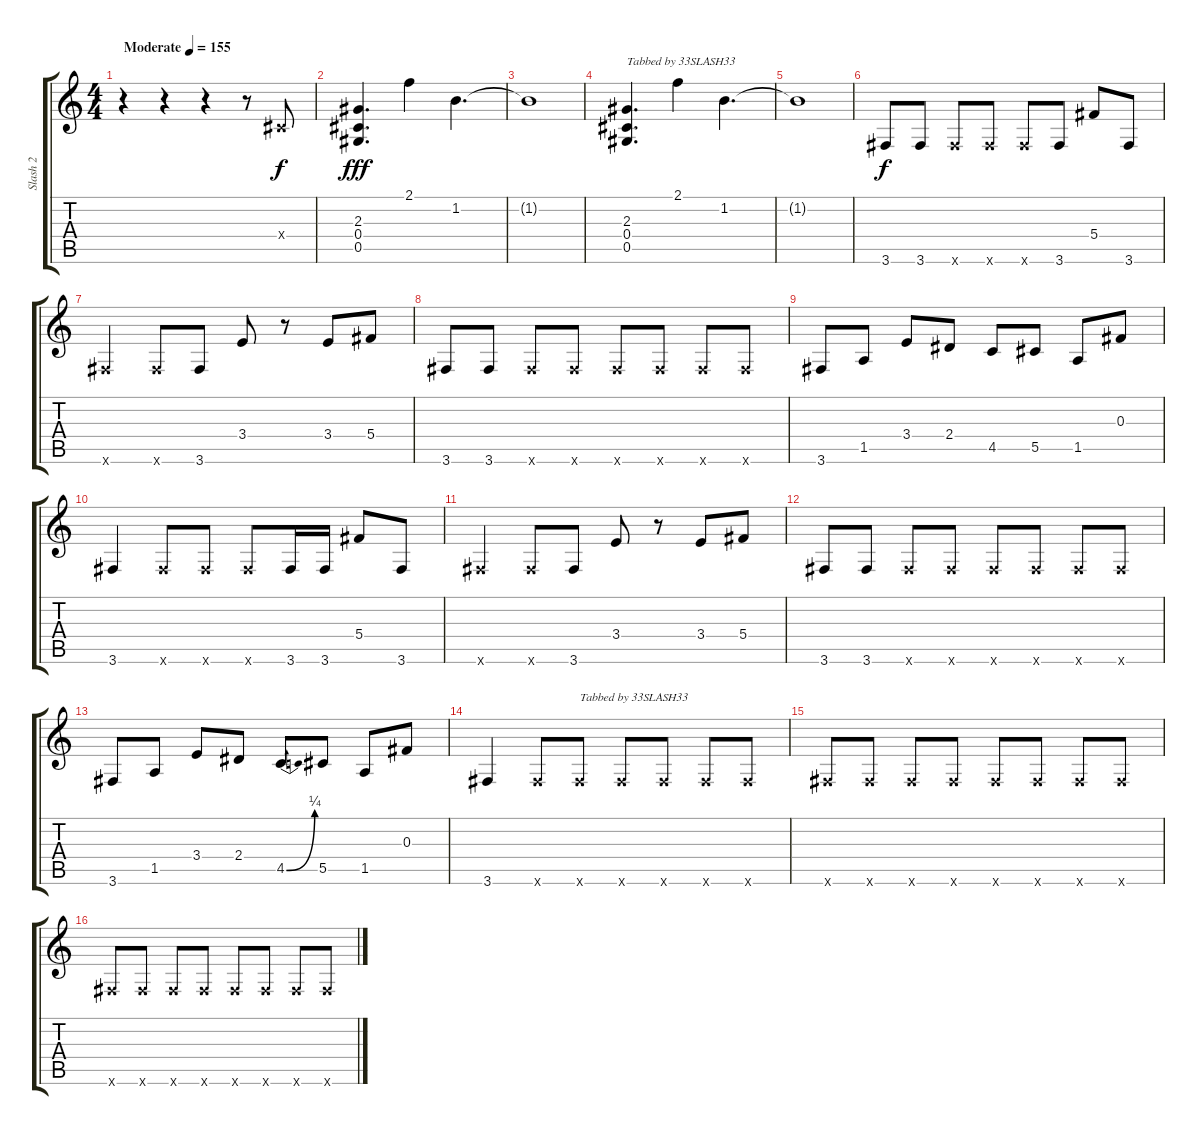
\track ("Slash 2" "Slash 2") {instrument distortionguitar}
\staff {score tabs}
\tuning (Eb4 Bb3 Gb3 Db3 Ab2 Eb2) {hide}
\ts (4 4)
\tempo (155 "Moderate")
\clef g2
\ks c
r.4{dy f instrument distortionguitar} r.4 r.4 r.8 0.4{x}.8 |
(2.3 0.4 0.5).4{d dy fff} 2.1.4 1.2.4{d} |
1.2{t}.1 |
(2.3 0.4 0.5).4{d txt "Tabbed by 33SLASH33"} 2.1.4 1.2.4{d} |
1.2{t}.1 |
3.6.8{dy f} 3.6.8 3.6{x}.8 3.6{x}.8 3.6{x}.8 3.6.8 5.4.8 3.6.8 |
3.6{x}.4 3.6{x}.8 3.6.8 3.4.8 r.8 3.4.8 5.4.8 |
3.6.8 3.6.8 3.6{x}.8 3.6{x}.8 3.6{x}.8 3.6{x}.8 3.6{x}.8 3.6{x}.8 |
3.6.8 1.5.8 3.4.8 2.4.8 4.5.8 5.5.8 1.5.8 0.3.8 |
3.6.4 3.6{x}.8 3.6{x}.8 3.6{x}.8 3.6.16 3.6.16 5.4.8 3.6.8 |
3.6{x}.4 3.6{x}.8 3.6.8 3.4.8 r.8 3.4.8 5.4.8 |
3.6.8 3.6.8 3.6{x}.8 3.6{x}.8 3.6{x}.8 3.6{x}.8 3.6{x}.8 3.6{x}.8 |
3.6.8 1.5.8 3.4.8 2.4.8 4.5{be (bend 0 0 60 1)}.8 5.5.8 1.5.8 0.3.8 |
3.6.4 3.6{x}.8 3.6{x}.8{txt "Tabbed by 33SLASH33"} 3.6{x}.8 3.6{x}.8 3.6{x}.8 3.6{x}.8 |
3.6{x}.8 3.6{x}.8 3.6{x}.8 3.6{x}.8 3.6{x}.8 3.6{x}.8 3.6{x}.8 3.6{x}.8 |
3.6{x}.8 3.6{x}.8 3.6{x}.8 3.6{x}.8 3.6{x}.8 3.6{x}.8 3.6{x}.8 3.6{x}.8
